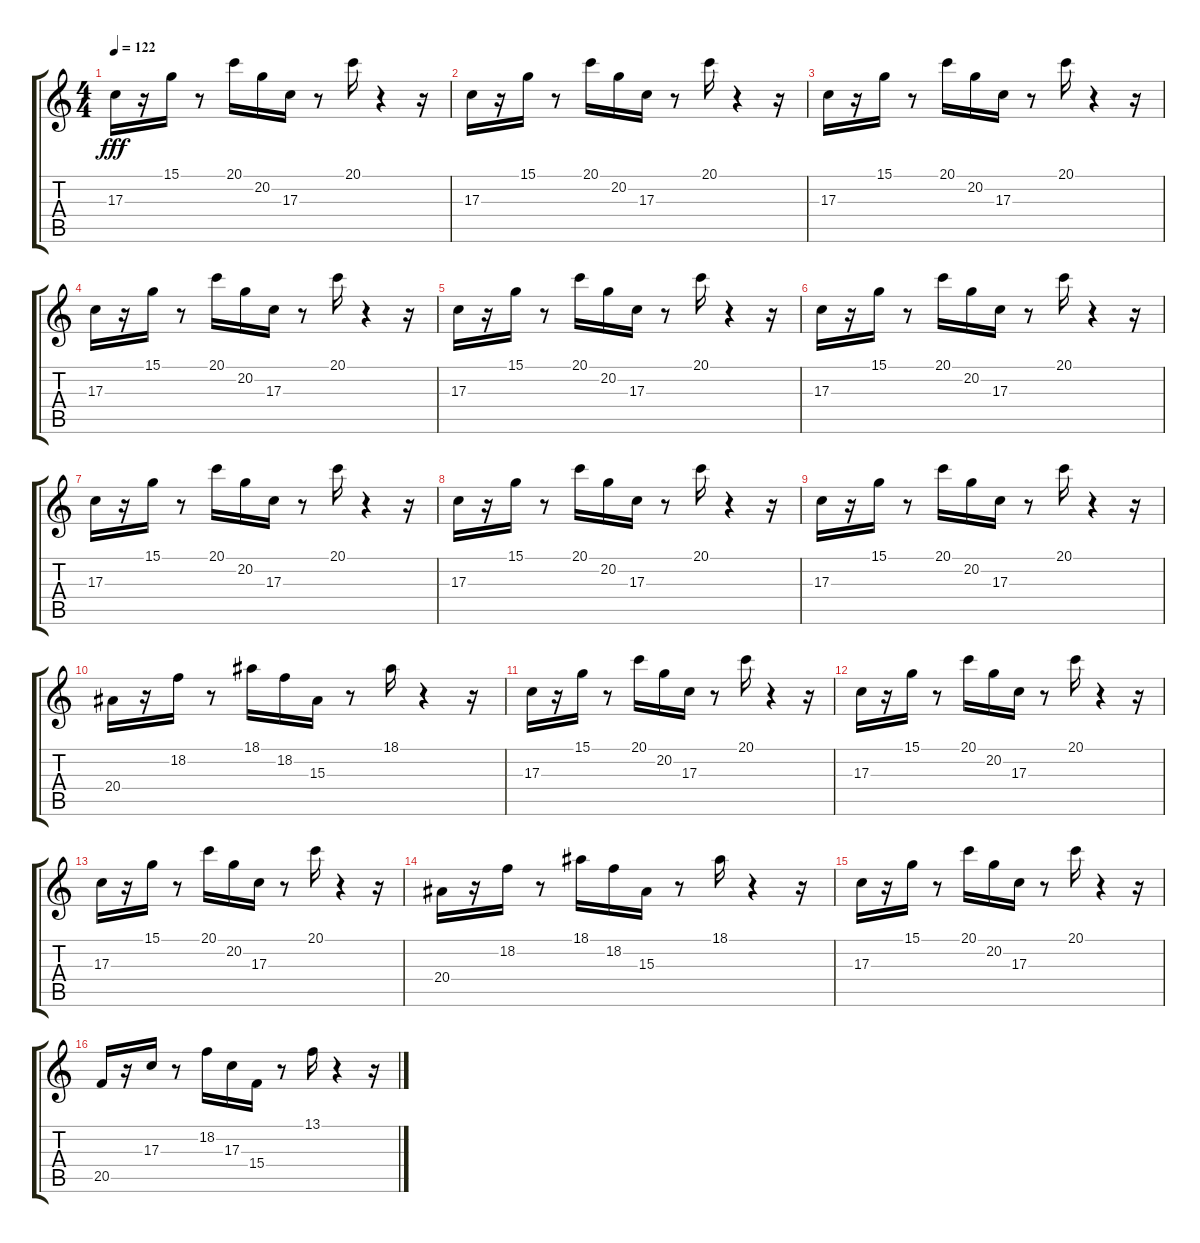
\track "" {instrument baritonesax}
\staff {score tabs}
\tuning (E4 B3 G3 D3 A2 E2) {hide}
\ts (4 4)
\tempo 122
\clef g2
\ks c
17.3.16{dy fff} r.16 15.1.16 r.8 20.1.16 20.2.16 17.3.16 r.8 20.1.16 r.4 r.16 |
17.3.16 r.16 15.1.16 r.8 20.1.16 20.2.16 17.3.16 r.8 20.1.16 r.4 r.16 |
17.3.16 r.16 15.1.16 r.8 20.1.16 20.2.16 17.3.16 r.8 20.1.16 r.4 r.16 |
17.3.16 r.16 15.1.16 r.8 20.1.16 20.2.16 17.3.16 r.8 20.1.16 r.4 r.16 |
17.3.16 r.16 15.1.16 r.8 20.1.16 20.2.16 17.3.16 r.8 20.1.16 r.4 r.16 |
17.3.16 r.16 15.1.16 r.8 20.1.16 20.2.16 17.3.16 r.8 20.1.16 r.4 r.16 |
17.3.16 r.16 15.1.16 r.8 20.1.16 20.2.16 17.3.16 r.8 20.1.16 r.4 r.16 |
17.3.16 r.16 15.1.16 r.8 20.1.16 20.2.16 17.3.16 r.8 20.1.16 r.4 r.16 |
17.3.16 r.16 15.1.16 r.8 20.1.16 20.2.16 17.3.16 r.8 20.1.16 r.4 r.16 |
20.4.16 r.16 18.2.16 r.8 18.1.16 18.2.16 15.3.16 r.8 18.1.16 r.4 r.16 |
17.3.16 r.16 15.1.16 r.8 20.1.16 20.2.16 17.3.16 r.8 20.1.16 r.4 r.16 |
17.3.16 r.16 15.1.16 r.8 20.1.16 20.2.16 17.3.16 r.8 20.1.16 r.4 r.16 |
17.3.16 r.16 15.1.16 r.8 20.1.16 20.2.16 17.3.16 r.8 20.1.16 r.4 r.16 |
20.4.16 r.16 18.2.16 r.8 18.1.16 18.2.16 15.3.16 r.8 18.1.16 r.4 r.16 |
17.3.16 r.16 15.1.16 r.8 20.1.16 20.2.16 17.3.16 r.8 20.1.16 r.4 r.16 |
20.5.16 r.16 17.3.16 r.8 18.2.16 17.3.16 15.4.16 r.8 13.1.16 r.4 r.16
